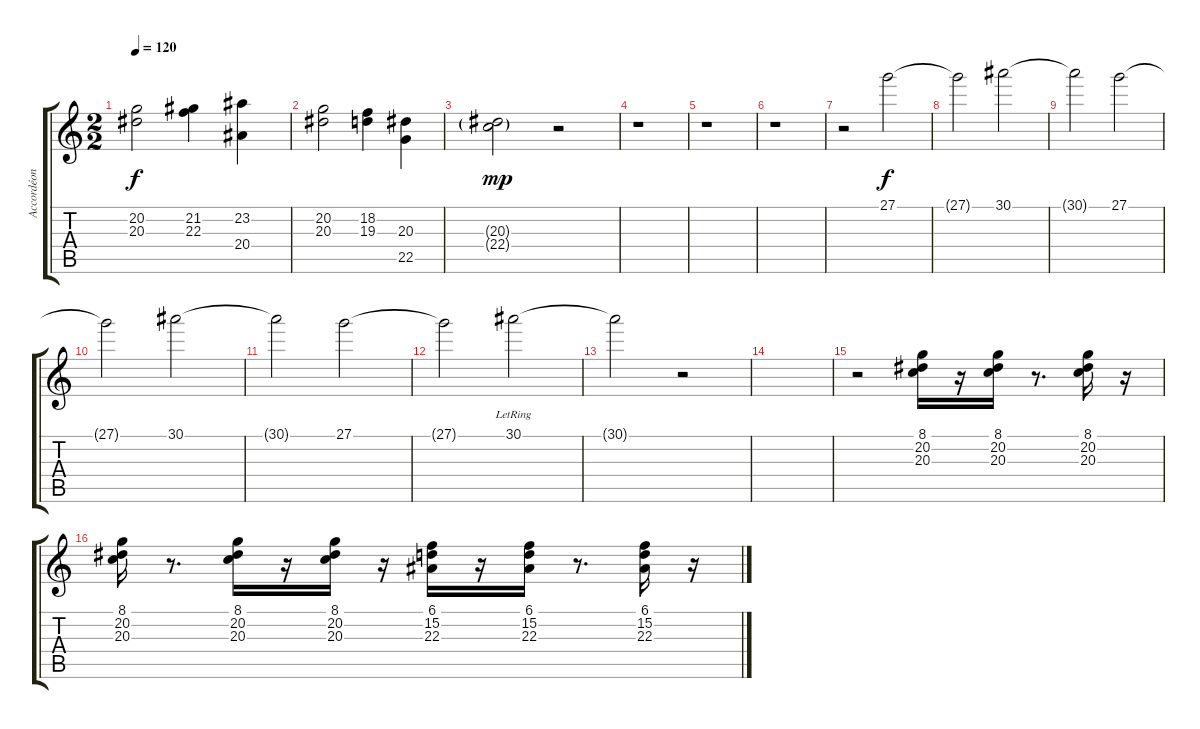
\track ("Accordéon" "Accordéon") {instrument tangoaccordion}
\staff {score tabs}
\tuning (E4 B3 G3 D3 A2 E2) {hide}
\ts (2 2)
\tempo 120
\clef g2
\ks c
(20.2 20.3).2{dy f} (21.2 22.3).4 (23.2 20.4).4 |
(20.2 20.3).2 (18.2 19.3).4 (20.3 22.5).4 |
(20.3{g} 22.4{g}).2{dy mp} r.2 |
r.1 |
r.1 |
r.1{volume 3} |
r.2 27.1.2{dy f} |
27.1{t}.2 30.1.2 |
30.1{t}.2 27.1.2 |
27.1{t}.2 30.1.2 |
30.1{t}.2 27.1.2 |
27.1{t}.2 30.1{lr}.2 |
30.1{t}.2 r.2 |
|
r.2{volume 6 instrument accordion} (8.1 20.2 20.3).16 r.16 (8.1 20.2 20.3).16 r.8{d} (8.1 20.2 20.3).16 r.16 |
(8.1 20.2 20.3).16 r.8{d} (8.1 20.2 20.3).16 r.16 (8.1 20.2 20.3).16 r.16 (6.1 15.2 22.3).16 r.16 (6.1 15.2 22.3).16 r.8{d} (6.1 15.2 22.3).16 r.16
